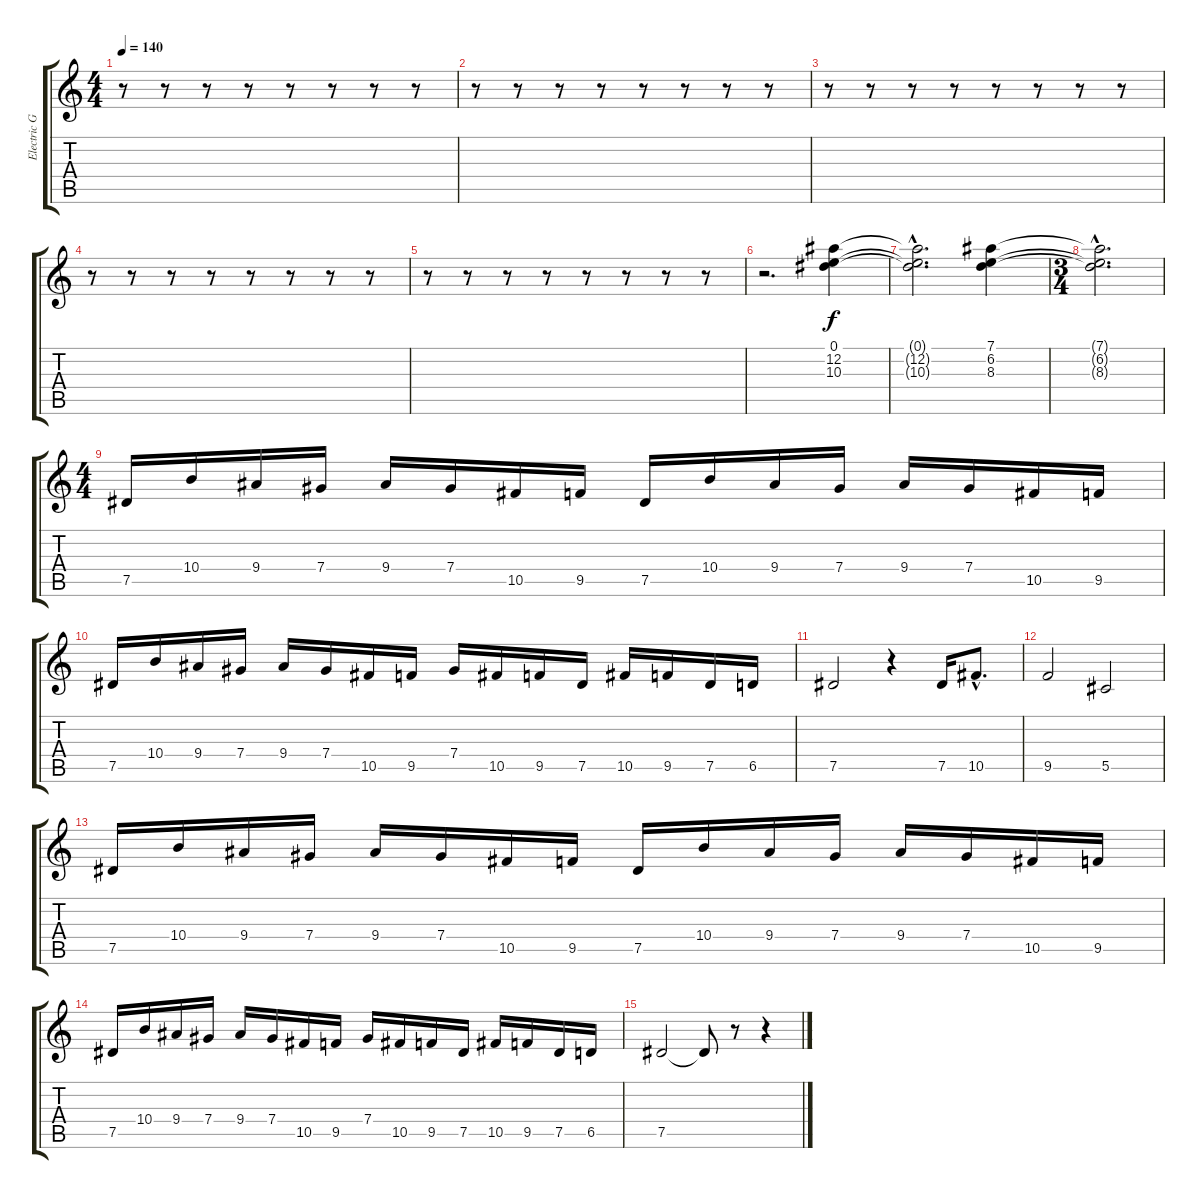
\track ("Electric Guitar" "Electric G") {instrument overdrivenguitar}
\staff {score tabs}
\tuning (Eb4 Bb3 Gb3 Db3 Ab2 Eb2) {hide}
\ts (4 4)
\tempo 140
\clef g2
\ks c
r.8{dy f} r.8 r.8 r.8 r.8 r.8 r.8 r.8 |
r.8 r.8 r.8 r.8 r.8 r.8 r.8 r.8 |
r.8 r.8 r.8 r.8 r.8 r.8 r.8 r.8 |
r.8 r.8 r.8 r.8 r.8 r.8 r.8 r.8 |
r.8 r.8 r.8 r.8 r.8 r.8 r.8 r.8 |
r.2{d} (0.1 12.2 10.3).4 |
(0.1{hac t} 12.2{hac t} 10.3{hac t}).2{d} (7.1 6.2 8.3).4 |
\ts (3 4)
(7.1{hac t} 6.2{hac t} 8.3{hac t}).2{d} |
\ts (4 4)
7.5.16 10.4.16 9.4.16 7.4.16 9.4.16 7.4.16 10.5.16 9.5.16 7.5.16 10.4.16 9.4.16 7.4.16 9.4.16 7.4.16 10.5.16 9.5.16 |
7.5.16 10.4.16 9.4.16 7.4.16 9.4.16 7.4.16 10.5.16 9.5.16 7.4.16 10.5.16 9.5.16 7.5.16 10.5.16 9.5.16 7.5.16 6.5.16 |
7.5.2 r.4 7.5.16 10.5{hac}.8{d} |
9.5.2 5.5.2 |
7.5.16 10.4.16 9.4.16 7.4.16 9.4.16 7.4.16 10.5.16 9.5.16 7.5.16 10.4.16 9.4.16 7.4.16 9.4.16 7.4.16 10.5.16 9.5.16 |
7.5.16 10.4.16 9.4.16 7.4.16 9.4.16 7.4.16 10.5.16 9.5.16 7.4.16 10.5.16 9.5.16 7.5.16 10.5.16 9.5.16 7.5.16 6.5.16 |
7.5.2 7.5{t}.8 r.8 r.4
